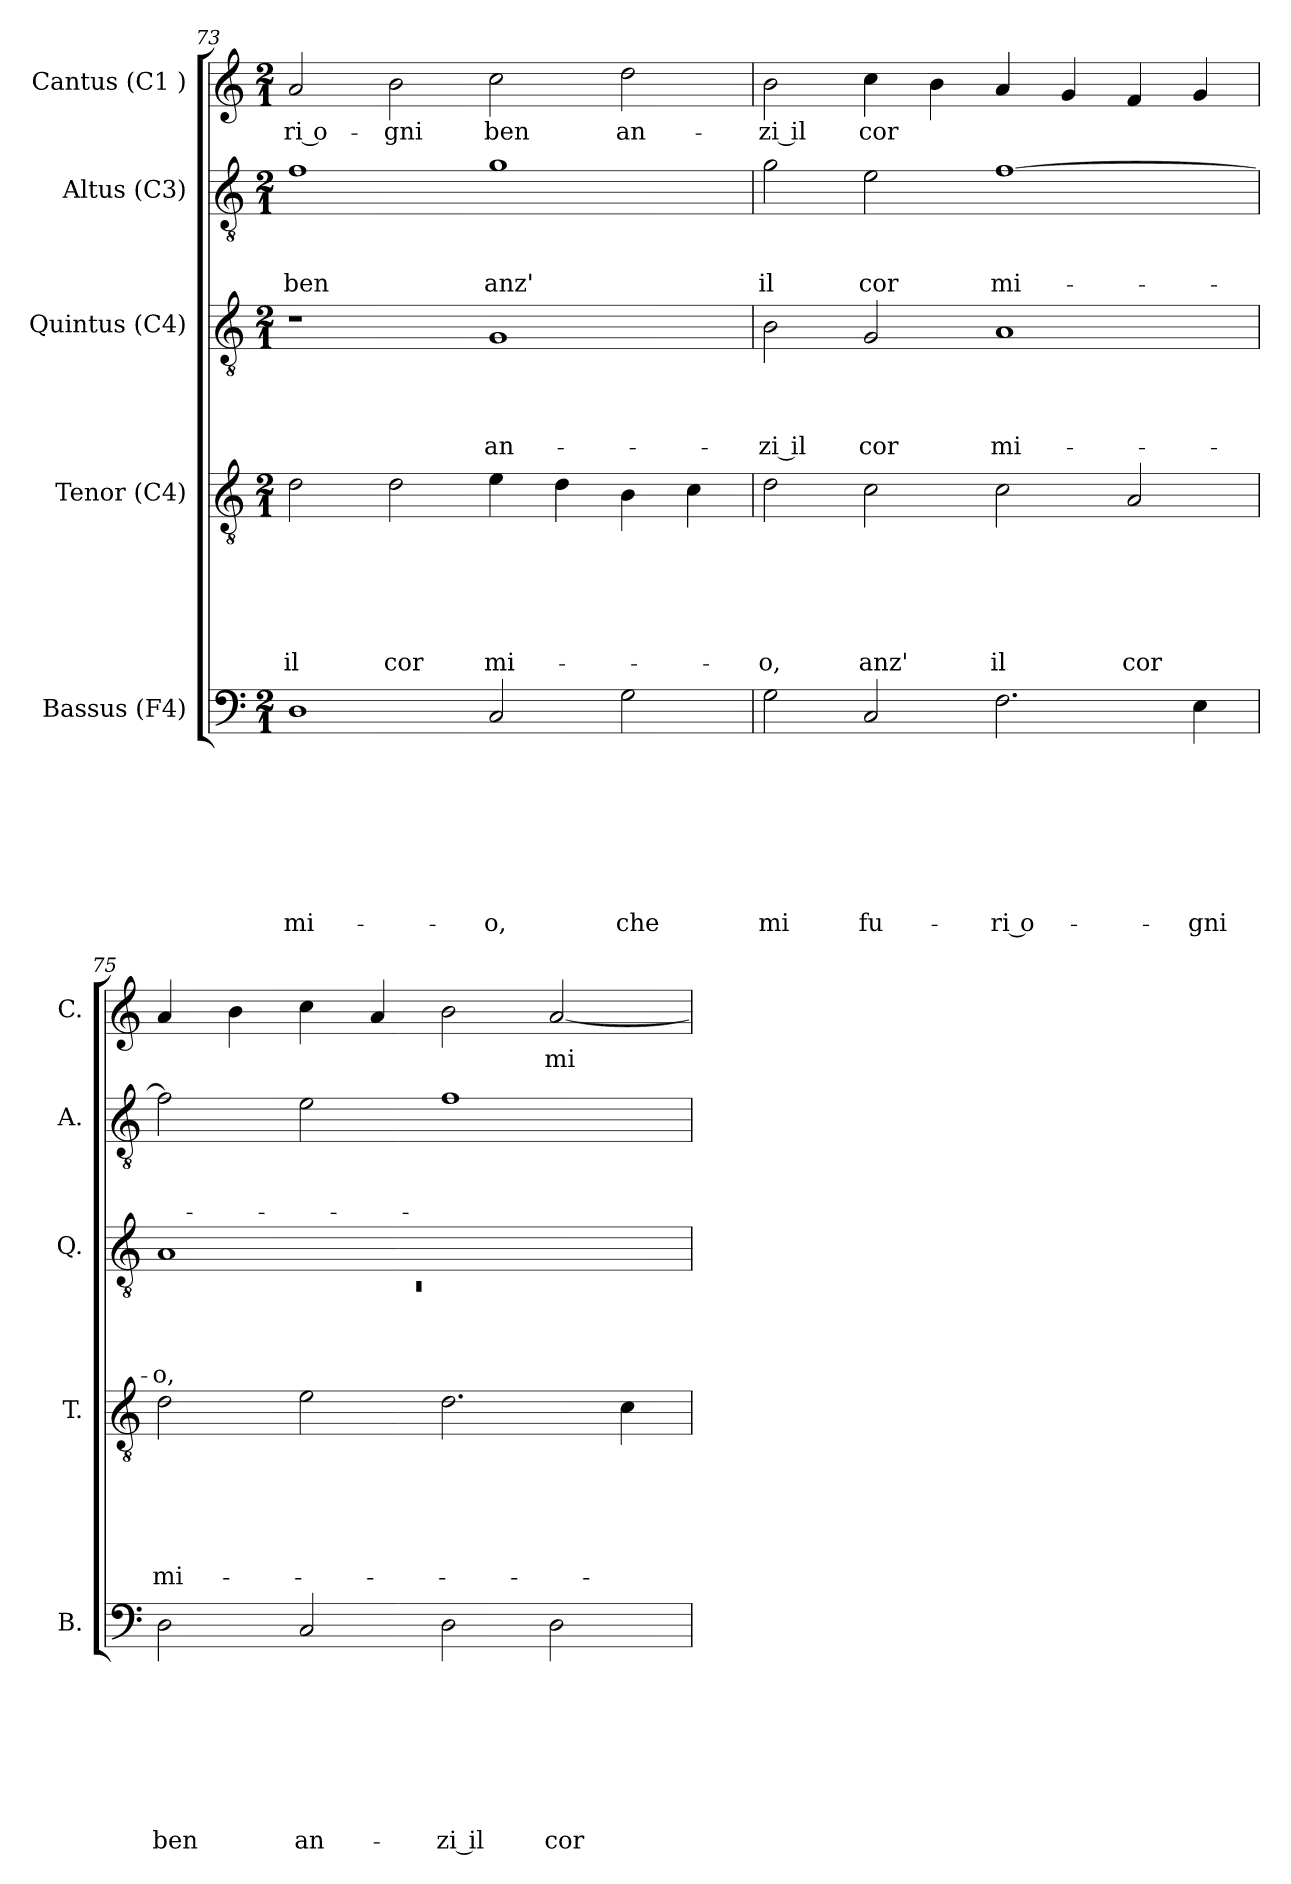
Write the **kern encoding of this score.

**kern	**text	**text	**text	**text	**text	**text	**text	**text	**kern	**text	**text	**text	**text	**text	**text	**kern	**text	**text	**text	**text	**kern	**text	**text	**text	**kern	**text
*part5	*part5	*part5	*part5	*part5	*part5	*part5	*part5	*part5	*part4	*part4	*part4	*part4	*part4	*part4	*part4	*part3	*part3	*part3	*part3	*part3	*part2	*part2	*part2	*part2	*part1	*part1
*staff5	*staff5	*staff5	*staff5	*staff5	*staff5	*staff5	*staff5	*staff5	*staff4	*staff4	*staff4	*staff4	*staff4	*staff4	*staff4	*staff3	*staff3	*staff3	*staff3	*staff3	*staff2	*staff2	*staff2	*staff2	*staff1	*staff1
*I"Bassus (F4)	*	*	*	*	*	*	*	*	*I"Tenor (C4)	*	*	*	*	*	*	*I"Quintus (C4)	*	*	*	*	*I"Altus (C3)	*	*	*	*I"Cantus (C1 )	*
*I'B.	*	*	*	*	*	*	*	*	*I'T.	*	*	*	*	*	*	*I'Q.	*	*	*	*	*I'A.	*	*	*	*I'C.	*
*clefF4	*	*	*	*	*	*	*	*	*clefGv2	*	*	*	*	*	*	*clefGv2	*	*	*	*	*clefGv2	*	*	*	*clefG2	*
*k[]	*	*	*	*	*	*	*	*	*k[]	*	*	*	*	*	*	*k[]	*	*	*	*	*k[]	*	*	*	*k[]	*
*C:	*	*	*	*	*	*	*	*	*C:	*	*	*	*	*	*	*C:	*	*	*	*	*C:	*	*	*	*C:	*
*M2/1	*	*	*	*	*	*	*	*	*M2/1	*	*	*	*	*	*	*M2/1	*	*	*	*	*M2/1	*	*	*	*M2/1	*
=73	=73	=73	=73	=73	=73	=73	=73	=73	=73	=73	=73	=73	=73	=73	=73	=73	=73	=73	=73	=73	=73	=73	=73	=73	=73	=73
!	!	!	!	!	!	!	!	!LO:LY:b	!	!	!	!	!	!	!LO:LY:b	!	!	!	!	!	!	!	!	!LO:LY:b	!	!LO:LY:b:rj
1D	.	.	.	.	.	.	.	mi-	2d\	.	.	.	.	.	il	1r	.	.	.	.	1f	.	.	ben	2a/	-ri o-
!	!	!	!	!	!	!	!	!	!	!	!	!	!	!	!LO:LY:b	!	!	!	!	!	!	!	!	!	!	!LO:LY:b
.	.	.	.	.	.	.	.	.	2d\	.	.	.	.	.	cor	.	.	.	.	.	.	.	.	.	2b\	-gni
!	!	!	!	!	!	!	!	!LO:LY:b	!	!	!	!	!	!	!LO:LY:b	!	!	!	!	!LO:LY:b	!	!	!	!LO:LY:b	!	!LO:LY:b
2C/	.	.	.	.	.	.	.	-o,	4e\	.	.	.	.	.	mi-	1G	.	.	.	an-	1g	.	.	anz'	2cc\	ben
.	.	.	.	.	.	.	.	.	4d\	.	.	.	.	.	.	.	.	.	.	.	.	.	.	.	.	.
!	!	!	!	!	!	!	!	!LO:LY:b	!	!	!	!	!	!	!	!	!	!	!	!	!	!	!	!	!	!LO:LY:b
2G\	.	.	.	.	.	.	.	che	4B\	.	.	.	.	.	.	.	.	.	.	.	.	.	.	.	2dd\	an-
.	.	.	.	.	.	.	.	.	4c\	.	.	.	.	.	.	.	.	.	.	.	.	.	.	.	.	.
=74	=74	=74	=74	=74	=74	=74	=74	=74	=74	=74	=74	=74	=74	=74	=74	=74	=74	=74	=74	=74	=74	=74	=74	=74	=74	=74
!	!	!	!	!	!	!	!	!LO:LY:b	!	!	!	!	!	!	!LO:LY:b	!	!	!	!	!LO:LY:b:rj	!	!	!	!LO:LY:b	!	!LO:LY:b:rj
2G\	.	.	.	.	.	.	.	mi	2d\	.	.	.	.	.	-o,	2B\	.	.	.	-zi il	2g\	.	.	il	2b\	-zi il
!	!	!	!	!	!	!	!	!LO:LY:b	!	!	!	!	!	!	!LO:LY:b	!	!	!	!	!LO:LY:b	!	!	!	!LO:LY:b	!	!LO:LY:b
2C/	.	.	.	.	.	.	.	fu-	2c\	.	.	.	.	.	anz'	2G/	.	.	.	cor	2e\	.	.	cor	4cc\	cor
.	.	.	.	.	.	.	.	.	.	.	.	.	.	.	.	.	.	.	.	.	.	.	.	.	4b\	.
!	!	!	!	!	!	!	!	!LO:LY:b:rj	!	!	!	!	!	!	!LO:LY:b	!	!	!	!	!LO:LY:b	!	!	!	!LO:LY:b	!	!
2.F\	.	.	.	.	.	.	.	-ri o-	2c\	.	.	.	.	.	il	1A	.	.	.	mi-	[>1f	.	.	mi-	4a/	.
.	.	.	.	.	.	.	.	.	.	.	.	.	.	.	.	.	.	.	.	.	.	.	.	.	4g/	.
!	!	!	!	!	!	!	!	!	!	!	!	!	!	!	!LO:LY:b	!	!	!	!	!	!	!	!	!	!	!
.	.	.	.	.	.	.	.	.	2A/	.	.	.	.	.	cor	.	.	.	.	.	.	.	.	.	4f/	.
!	!	!	!	!	!	!	!	!LO:LY:b	!	!	!	!	!	!	!	!	!	!	!	!	!	!	!	!	!	!
4E\	.	.	.	.	.	.	.	-gni	.	.	.	.	.	.	.	.	.	.	.	.	.	.	.	.	4g/	.
!!LO:PB:g=z
=75	=75	=75	=75	=75	=75	=75	=75	=75	=75	=75	=75	=75	=75	=75	=75	=75	=75	=75	=75	=75	=75	=75	=75	=75	=75	=75
*	*	*	*	*	*	*	*	*	*	*	*	*	*	*	*	*^	*	*	*	*	*	*	*	*	*	*
!	!	!	!	!	!	!	!	!LO:LY:b	!	!	!	!	!	!	!LO:LY:b	!	!LO:N:vis=1	!	!	!	!LO:LY:b	!	!	!	!	!	!
2D\	.	.	.	.	.	.	.	ben	2d\	.	.	.	.	.	mi-	1A	0rC	.	.	.	-o,	2f\]	.	.	.	4a/	.
.	.	.	.	.	.	.	.	.	.	.	.	.	.	.	.	.	.	.	.	.	.	.	.	.	.	4b\	.
!	!	!	!	!	!	!	!	!LO:LY:b	!	!	!	!	!	!	!	!	!	!	!	!	!	!	!	!	!	!	!
2C/	.	.	.	.	.	.	.	an-	2e\	.	.	.	.	.	.	.	.	.	.	.	.	2e\	.	.	.	4cc\	.
.	.	.	.	.	.	.	.	.	.	.	.	.	.	.	.	.	.	.	.	.	.	.	.	.	.	4a/	.
!	!	!	!	!	!	!	!	!LO:LY:b:rj	!	!	!	!	!	!	!	!	!	!	!	!	!	!	!	!	!	!	!
2D\	.	.	.	.	.	.	.	-zi il	2.d\	.	.	.	.	.	.	1ryy	.	.	.	.	.	1f	.	.	.	2b\	.
!	!	!	!	!	!	!	!	!LO:LY:b	!	!	!	!	!	!	!	!	!	!	!	!	!	!	!	!	!	!	!LO:LY:b
2D\	.	.	.	.	.	.	.	cor	.	.	.	.	.	.	.	.	.	.	.	.	.	.	.	.	.	[<2a/	mi-
.	.	.	.	.	.	.	.	.	4c\	.	.	.	.	.	.	.	.	.	.	.	.	.	.	.	.	.	.
*	*	*	*	*	*	*	*	*	*	*	*	*	*	*	*	*v	*v	*	*	*	*	*	*	*	*	*	*
=	=	=	=	=	=	=	=	=	=	=	=	=	=	=	=	=	=	=	=	=	=	=	=	=	=	=
*-	*-	*-	*-	*-	*-	*-	*-	*-	*-	*-	*-	*-	*-	*-	*-	*-	*-	*-	*-	*-	*-	*-	*-	*-	*-	*-
